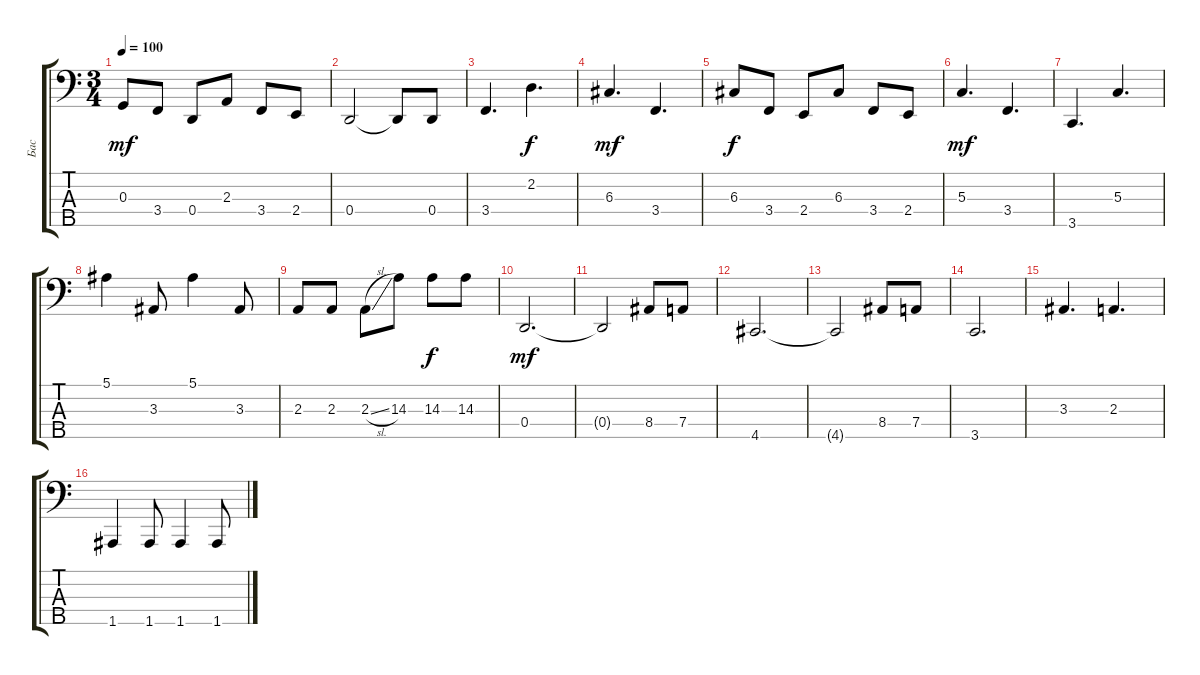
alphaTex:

\track ("Бас" "Бас") {instrument electricbassfinger}
\staff {score tabs}
\tuning (F2 C2 G1 D1 A0) {hide}
\ts (3 4)
\tempo 100
\clef f4
\ks c
0.3.8{dy mf} 3.4.8 0.4.8 2.3.8 3.4.8 2.4.8 |
0.4.2 0.4{t}.8 0.4.8 |
3.4.4{d} 2.2.4{d dy f} |
6.3.4{d dy mf} 3.4.4{d} |
6.3.8{dy f} 3.4.8 2.4.8 6.3.8 3.4.8 2.4.8 |
5.3.4{d dy mf} 3.4.4{d} |
3.5.4{d} 5.3.4{d} |
5.1.4 3.3.8 5.1.4 3.3.8 |
2.3.8 2.3.8 2.3{sl}.8 14.3.8 14.3.8{dy f} 14.3.8 |
0.4.2{d dy mf} |
0.4{t}.2 8.4.8 7.4.8 |
4.5.2{d} |
4.5{t}.2 8.4.8 7.4.8 |
3.5.2{d} |
3.3.4{d} 2.3.4{d} |
1.5.4 1.5.8 1.5.4 1.5.8
